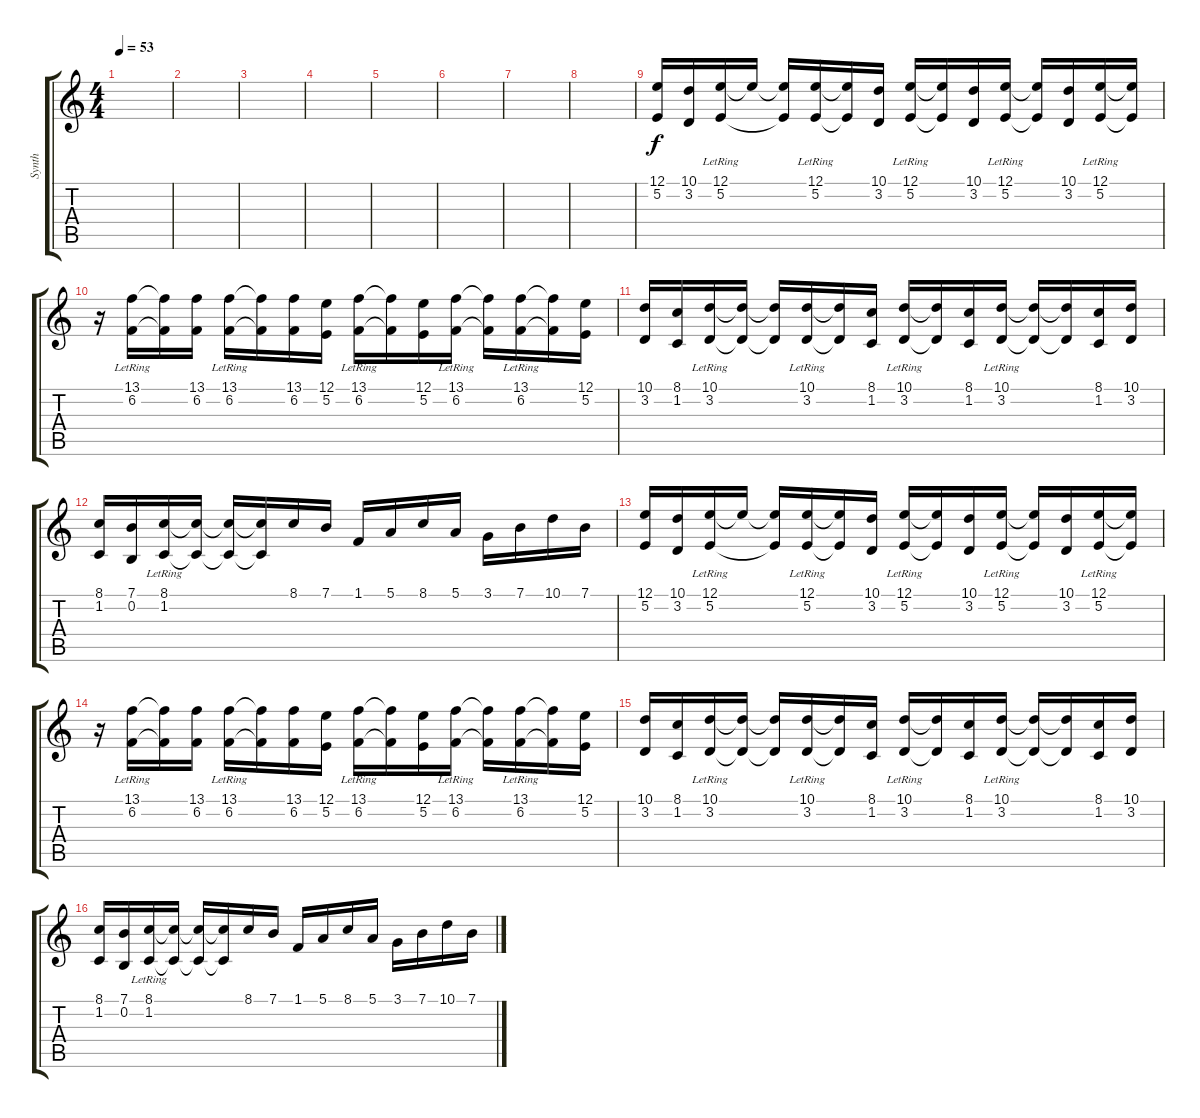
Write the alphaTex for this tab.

\track ("Synth" "Synth") {instrument brightacousticpiano}
\staff {score tabs}
\tuning (E4 B3 G3 D3 A2 E2) {hide}
\ts (4 4)
\tempo 53
\clef g2
\ks c
|
|
|
|
|
|
|
|
(12.1 5.2).16 (10.1 3.2).16 (12.1 5.2{lr}).16 12.1{t}.16 (12.1{t} 5.2{t}).16 (12.1{lr} 5.2{lr}).16 (12.1{t} 5.2{t}).16 (10.1 3.2).16 (12.1{lr} 5.2{lr}).16 (12.1{t} 5.2{t}).16 (10.1 3.2).16 (12.1{lr} 5.2{lr}).16 (12.1{t} 5.2{t}).16 (10.1 3.2).16 (12.1{lr} 5.2{lr}).16 (12.1{t} 5.2{t}).16 |
r.16 (13.1{lr} 6.2{lr}).16 (13.1{t} 6.2{t}).16 (13.1 6.2).16 (13.1{lr} 6.2{lr}).16 (13.1{t} 6.2{t}).16 (13.1 6.2).16 (12.1 5.2).16 (13.1{lr} 6.2{lr}).16 (13.1{t} 6.2{t}).16 (12.1 5.2).16 (13.1{lr} 6.2{lr}).16 (13.1{t} 6.2{t}).16 (13.1{lr} 6.2{lr}).16 (13.1{t} 6.2{t}).16 (12.1 5.2).16 |
(10.1 3.2).16 (8.1 1.2).16 (10.1{lr} 3.2{lr}).16 (10.1{t} 3.2{t}).16 (10.1{t} 3.2{t}).16 (10.1{lr} 3.2{lr}).16 (10.1{t} 3.2{t}).16 (8.1 1.2).16 (10.1{lr} 3.2{lr}).16 (10.1{t} 3.2{t}).16 (8.1 1.2).16 (10.1{lr} 3.2{lr}).16 (10.1{t} 3.2{t}).16 (10.1{t} 3.2{t}).16 (8.1 1.2).16 (10.1 3.2).16 |
(8.1 1.2).16 (7.1 0.2).16 (8.1{lr} 1.2{lr}).16 (8.1{t} 1.2{t}).16 (8.1{t} 1.2{t}).16 (8.1{t} 1.2{t}).16 8.1.16 7.1.16 1.1.16 5.1.16 8.1.16 5.1.16 3.1.16 7.1.16 10.1.16 7.1.16 |
(12.1 5.2).16 (10.1 3.2).16 (12.1 5.2{lr}).16 12.1{t}.16 (12.1{t} 5.2{t}).16 (12.1{lr} 5.2{lr}).16 (12.1{t} 5.2{t}).16 (10.1 3.2).16 (12.1{lr} 5.2{lr}).16 (12.1{t} 5.2{t}).16 (10.1 3.2).16 (12.1{lr} 5.2{lr}).16 (12.1{t} 5.2{t}).16 (10.1 3.2).16 (12.1{lr} 5.2{lr}).16 (12.1{t} 5.2{t}).16 |
r.16 (13.1{lr} 6.2{lr}).16 (13.1{t} 6.2{t}).16 (13.1 6.2).16 (13.1{lr} 6.2{lr}).16 (13.1{t} 6.2{t}).16 (13.1 6.2).16 (12.1 5.2).16 (13.1{lr} 6.2{lr}).16 (13.1{t} 6.2{t}).16 (12.1 5.2).16 (13.1{lr} 6.2{lr}).16 (13.1{t} 6.2{t}).16 (13.1{lr} 6.2{lr}).16 (13.1{t} 6.2{t}).16 (12.1 5.2).16 |
(10.1 3.2).16 (8.1 1.2).16 (10.1{lr} 3.2{lr}).16 (10.1{t} 3.2{t}).16 (10.1{t} 3.2{t}).16 (10.1{lr} 3.2{lr}).16 (10.1{t} 3.2{t}).16 (8.1 1.2).16 (10.1{lr} 3.2{lr}).16 (10.1{t} 3.2{t}).16 (8.1 1.2).16 (10.1{lr} 3.2{lr}).16 (10.1{t} 3.2{t}).16 (10.1{t} 3.2{t}).16 (8.1 1.2).16 (10.1 3.2).16 |
(8.1 1.2).16 (7.1 0.2).16 (8.1{lr} 1.2{lr}).16 (8.1{t} 1.2{t}).16 (8.1{t} 1.2{t}).16 (8.1{t} 1.2{t}).16 8.1.16 7.1.16 1.1.16 5.1.16 8.1.16 5.1.16 3.1.16 7.1.16 10.1.16 7.1.16
